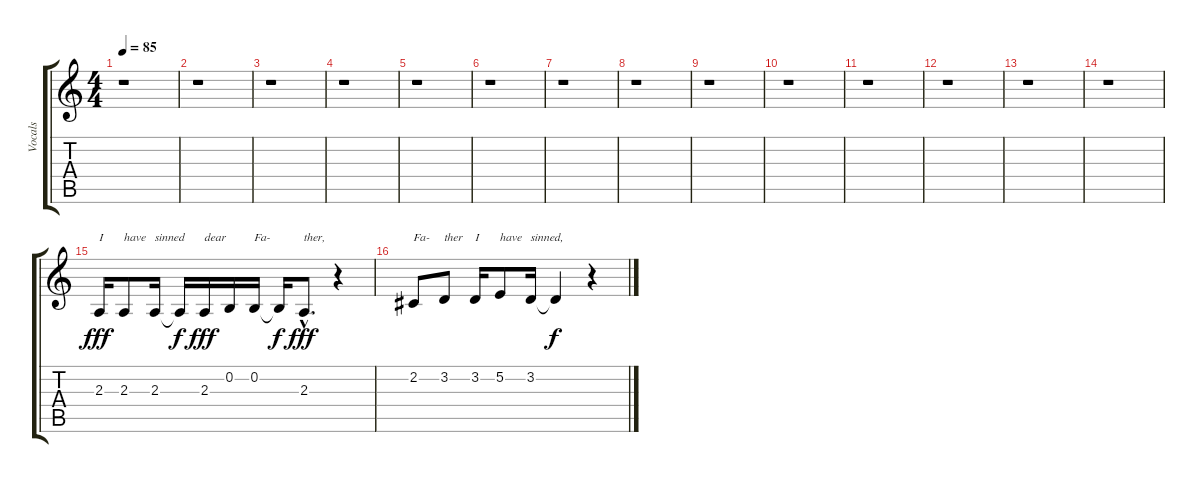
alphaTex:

\track ("Vocals" "Vocals") {instrument lead6voice}
\staff {score tabs}
\tuning (E4 B3 G3 D3 A2 E2) {hide}
\ts (4 4)
\tempo 85
\clef g2
\ks c
r.1{dy fff} |
r.1 |
r.1 |
r.1 |
r.1 |
r.1 |
r.1 |
r.1 |
r.1 |
r.1 |
r.1 |
r.1 |
r.1 |
r.1 |
2.3.16{txt "I"} 2.3.8{txt "have"} 2.3.16{txt "sinned"} 2.3{t}.16{dy f} 2.3.16{txt "dear" dy fff} 0.2.16 0.2.16{txt "Fa-"} 0.2{t}.16{dy f} 2.3{hac}.8{d txt "ther," dy fff} r.4 |
2.2.8{txt "Fa-"} 3.2.8{txt "ther"} 3.2.16{txt "I"} 5.2.8{txt "have"} 3.2.16{txt "sinned,"} 3.2{t}.4{dy f} r.4
